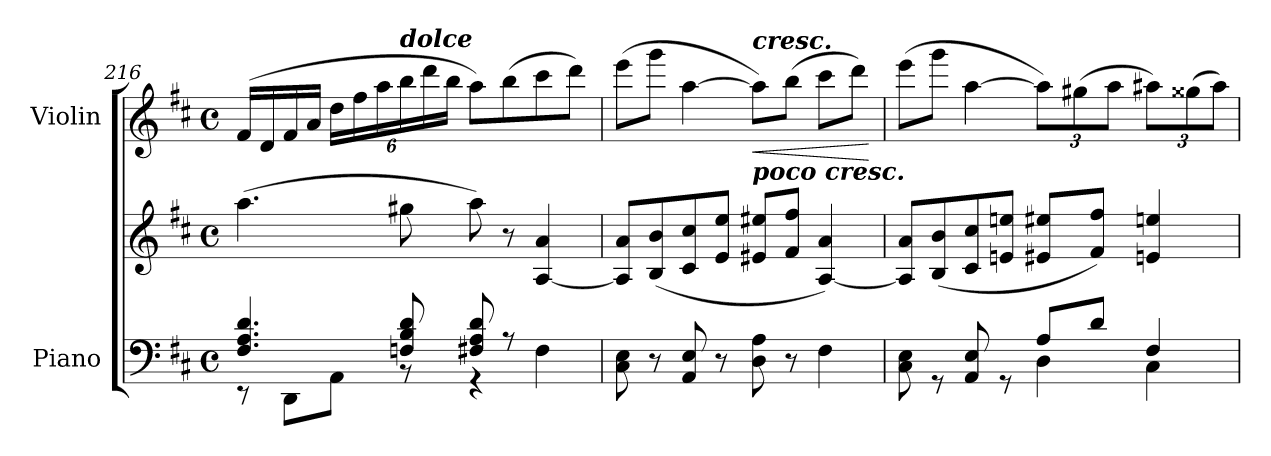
**kern	**kern	**kern	**dynam
*part2	*part2	*part1	*part1
*staff3	*staff2	*staff1	*staff1
*I"Piano	*	*I"Violin	*
*I'Pno.	*	*I'Vln.	*
!!LO:LB:g=z
*clefF4	*clefG2	*clefG2	*
*k[f#c#]	*k[f#c#]	*k[f#c#]	*
*M4/4	*M4/4	*M4/4	*
*met(c)	*met(c)	*met(c)	*
=216	=216	=216	=216
*^	*	*	*
8rEE	4.F#/ 4.A/ 4.d/	(4.aa\	(16f#/LL	.
.	.	.	16d/	.
8DD\L	.	.	16f#/	.
.	.	.	16a/JJ	.
*	*	*	*Xbrackettup	*
8AA\J	.	.	24dd\LL	.
.	.	.	24ff#\	.
.	.	.	24aa\	.
!	!	!	!LO:TX:a:Bi:t=dolce	!
8Fn/ 8B/ 8d/	8r	8gg#X\	24bb\	.
.	.	.	24ddd\	.
.	.	.	24bb\JJ	.
8F#X/ 8A/ 8d/	4r	8aa\)	8aa\L)	.
8r	.	8r	(8bb\	.
4F#\	4ryy	[4A/ 4a/	8ccc#\	.
.	.	.	8ddd\J)	.
*v	*v	*	*	*
=217	=217	=217	=217
8C#\ 8E\	8A/] 8a/L	(8eee\L	.
8r	(>8B/ 8b/	8ggg\J	.
8AA/ 8E/	8c#/ 8cc#/	[4aa\	.
8r	8e/ 8ee/J	.	.
!	!	!LO:TX:a:Bi:t=cresc.	!
!	!LO:TX:a:Bi:t=poco cresc.	!	!
!	!	!	!LO:HP:b
8D\ 8A\	8e#X/ 8ee#X/L	8aa\L])	<
8r	8f#/ 8ff#/J	(8bb\J	.
4F#\	[4A/ 4a/)	8ccc#\L	.
.	.	8ddd\J)	.
.	.	.	[
=218	=218	=218	=218
*^	*	*	*
8C#\ 8E\	2ryy	8A/] 8a/L	(8eee\L	.
8rGG	.	(>8B/ 8b/	8ggg\J	.
8AA/ 8E/	.	8c#/ 8cc#/	[4aa\	.
8rGG	.	8en/ 8een/J	.	.
8A/L	4D\	8e#X/ 8ee#X/L	12aa\L])	.
.	.	.	(12gg#X\	.
8d/J	.	8f#/ 8ff#/J)	.	.
.	.	.	12aa\J	.
4F#/	4C#\	4en/ 4een/	12aa#X\L)	.
.	.	.	(12gg##X\	.
.	.	.	12aa#\J)	.
*v	*v	*	*	*
=	=	=	=
*-	*-	*-	*-
